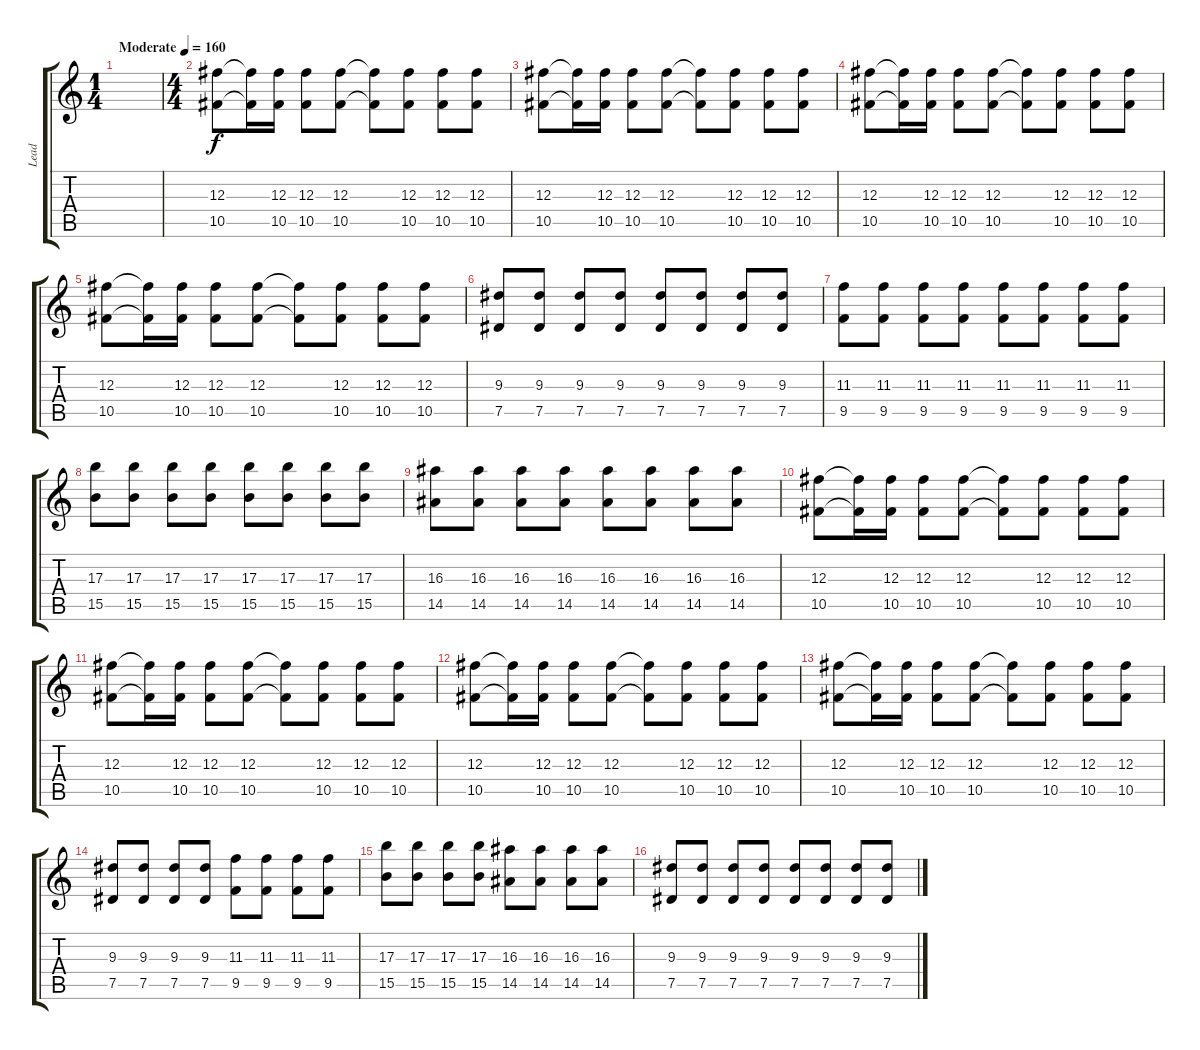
\track ("Lead" "Lead") {instrument overdrivenguitar}
\staff {score tabs}
\tuning (Eb4 Bb3 Gb3 Db3 Ab2 Eb2) {hide}
\ts (1 4)
\tempo (160 "Moderate")
\clef g2
\ks c
|
\ts (4 4)
(12.3 10.5).8 (12.3{t} 10.5{t}).16 (12.3 10.5).16 (12.3 10.5).8 (12.3 10.5).8 (12.3{t} 10.5{t}).8 (12.3 10.5).8 (12.3 10.5).8 (12.3 10.5).8 |
(12.3 10.5).8 (12.3{t} 10.5{t}).16 (12.3 10.5).16 (12.3 10.5).8 (12.3 10.5).8 (12.3{t} 10.5{t}).8 (12.3 10.5).8 (12.3 10.5).8 (12.3 10.5).8 |
(12.3 10.5).8 (12.3{t} 10.5{t}).16 (12.3 10.5).16 (12.3 10.5).8 (12.3 10.5).8 (12.3{t} 10.5{t}).8 (12.3 10.5).8 (12.3 10.5).8 (12.3 10.5).8 |
(12.3 10.5).8 (12.3{t} 10.5{t}).16 (12.3 10.5).16 (12.3 10.5).8 (12.3 10.5).8 (12.3{t} 10.5{t}).8 (12.3 10.5).8 (12.3 10.5).8 (12.3 10.5).8 |
(9.3 7.5).8 (9.3 7.5).8 (9.3 7.5).8 (9.3 7.5).8 (9.3 7.5).8 (9.3 7.5).8 (9.3 7.5).8 (9.3 7.5).8 |
(11.3 9.5).8 (11.3 9.5).8 (11.3 9.5).8 (11.3 9.5).8 (11.3 9.5).8 (11.3 9.5).8 (11.3 9.5).8 (11.3 9.5).8 |
(17.3 15.5).8 (17.3 15.5).8 (17.3 15.5).8 (17.3 15.5).8 (17.3 15.5).8 (17.3 15.5).8 (17.3 15.5).8 (17.3 15.5).8 |
(16.3 14.5).8 (16.3 14.5).8 (16.3 14.5).8 (16.3 14.5).8 (16.3 14.5).8 (16.3 14.5).8 (16.3 14.5).8 (16.3 14.5).8 |
(12.3 10.5).8 (12.3{t} 10.5{t}).16 (12.3 10.5).16 (12.3 10.5).8 (12.3 10.5).8 (12.3{t} 10.5{t}).8 (12.3 10.5).8 (12.3 10.5).8 (12.3 10.5).8 |
(12.3 10.5).8 (12.3{t} 10.5{t}).16 (12.3 10.5).16 (12.3 10.5).8 (12.3 10.5).8 (12.3{t} 10.5{t}).8 (12.3 10.5).8 (12.3 10.5).8 (12.3 10.5).8 |
(12.3 10.5).8 (12.3{t} 10.5{t}).16 (12.3 10.5).16 (12.3 10.5).8 (12.3 10.5).8 (12.3{t} 10.5{t}).8 (12.3 10.5).8 (12.3 10.5).8 (12.3 10.5).8 |
(12.3 10.5).8 (12.3{t} 10.5{t}).16 (12.3 10.5).16 (12.3 10.5).8 (12.3 10.5).8 (12.3{t} 10.5{t}).8 (12.3 10.5).8 (12.3 10.5).8 (12.3 10.5).8 |
(9.3 7.5).8 (9.3 7.5).8 (9.3 7.5).8 (9.3 7.5).8 (11.3 9.5).8 (11.3 9.5).8 (11.3 9.5).8 (11.3 9.5).8 |
(17.3 15.5).8 (17.3 15.5).8 (17.3 15.5).8 (17.3 15.5).8 (16.3 14.5).8 (16.3 14.5).8 (16.3 14.5).8 (16.3 14.5).8 |
(9.3 7.5).8 (9.3 7.5).8 (9.3 7.5).8 (9.3 7.5).8 (9.3 7.5).8 (9.3 7.5).8 (9.3 7.5).8 (9.3 7.5).8
